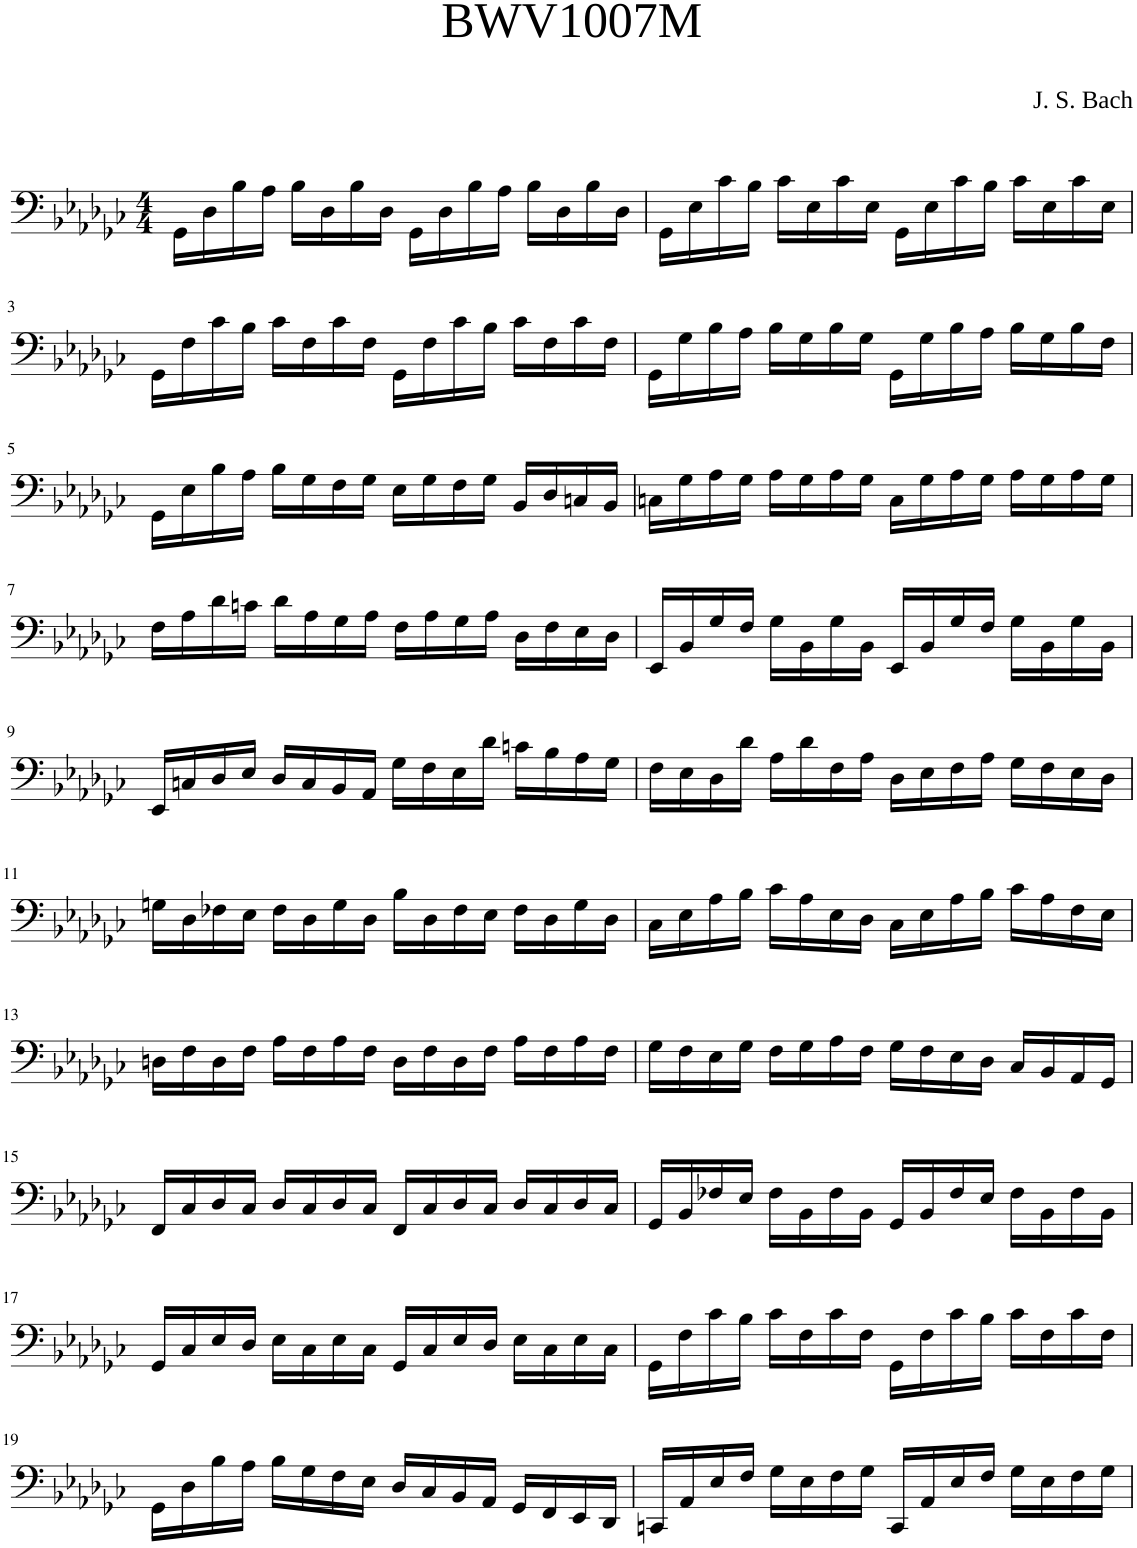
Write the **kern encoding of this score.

**kern
*part1
*staff1
*I"Harp
*I'Hp
*clefF4
*k[b-e-a-d-g-c-]
*M4/4
=1
16GG-\LL
16D-\
16B-\
16A-\JJ
16B-\LL
16D-\
16B-\
16D-\JJ
16GG-\LL
16D-\
16B-\
16A-\JJ
16B-\LL
16D-\
16B-\
16D-\JJ
=2
16GG-\LL
16E-\
16c-\
16B-\JJ
16c-\LL
16E-\
16c-\
16E-\JJ
16GG-\LL
16E-\
16c-\
16B-\JJ
16c-\LL
16E-\
16c-\
16E-\JJ
!!LO:LB:g=z
=3
16GG-\LL
16F\
16c-\
16B-\JJ
16c-\LL
16F\
16c-\
16F\JJ
16GG-\LL
16F\
16c-\
16B-\JJ
16c-\LL
16F\
16c-\
16F\JJ
=4
16GG-\LL
16G-\
16B-\
16A-\JJ
16B-\LL
16G-\
16B-\
16G-\JJ
16GG-\LL
16G-\
16B-\
16A-\JJ
16B-\LL
16G-\
16B-\
16F\JJ
!!LO:LB:g=z
=5
16GG-\LL
16E-\
16B-\
16A-\JJ
16B-\LL
16G-\
16F\
16G-\JJ
16E-\LL
16G-\
16F\
16G-\JJ
16BB-/LL
16D-/
16Cn/
16BB-/JJ
=6
16Cn\LL
16G-\
16A-\
16G-\JJ
16A-\LL
16G-\
16A-\
16G-\JJ
16C\LL
16G-\
16A-\
16G-\JJ
16A-\LL
16G-\
16A-\
16G-\JJ
!!LO:LB:g=z
=7
16F\LL
16A-\
16d-\
16cn\JJ
16d-\LL
16A-\
16G-\
16A-\JJ
16F\LL
16A-\
16G-\
16A-\JJ
16D-\LL
16F\
16E-\
16D-\JJ
=8
16EE-/LL
16BB-/
16G-/
16F/JJ
16G-\LL
16BB-\
16G-\
16BB-\JJ
16EE-/LL
16BB-/
16G-/
16F/JJ
16G-\LL
16BB-\
16G-\
16BB-\JJ
!!LO:LB:g=z
=9
16EE-/LL
16Cn/
16D-/
16E-/JJ
16D-/LL
16C/
16BB-/
16AA-/JJ
16G-\LL
16F\
16E-\
16d-\JJ
16cn\LL
16B-\
16A-\
16G-\JJ
=10
16F\LL
16E-\
16D-\
16d-\JJ
16A-\LL
16d-\
16F\
16A-\JJ
16D-\LL
16E-\
16F\
16A-\JJ
16G-\LL
16F\
16E-\
16D-\JJ
!!LO:LB:g=z
=11
16Gn\LL
16D-\
16F-X\
16E-\JJ
16F-\LL
16D-\
16G\
16D-\JJ
16B-\LL
16D-\
16F-\
16E-\JJ
16F-\LL
16D-\
16G\
16D-\JJ
=12
16C-\LL
16E-\
16A-\
16B-\JJ
16c-\LL
16A-\
16E-\
16D-\JJ
16C-\LL
16E-\
16A-\
16B-\JJ
16c-\LL
16A-\
16F\
16E-\JJ
!!LO:LB:g=z
=13
16Dn\LL
16F\
16D\
16F\JJ
16A-\LL
16F\
16A-\
16F\JJ
16D\LL
16F\
16D\
16F\JJ
16A-\LL
16F\
16A-\
16F\JJ
=14
16G-\LL
16F\
16E-\
16G-\JJ
16F\LL
16G-\
16A-\
16F\JJ
16G-\LL
16F\
16E-\
16D-\JJ
16C-/LL
16BB-/
16AA-/
16GG-/JJ
!!LO:LB:g=z
=15
16FF/LL
16C-/
16D-/
16C-/JJ
16D-/LL
16C-/
16D-/
16C-/JJ
16FF/LL
16C-/
16D-/
16C-/JJ
16D-/LL
16C-/
16D-/
16C-/JJ
=16
16GG-/LL
16BB-/
16F-X/
16E-/JJ
16F-\LL
16BB-\
16F-\
16BB-\JJ
16GG-/LL
16BB-/
16F-/
16E-/JJ
16F-\LL
16BB-\
16F-\
16BB-\JJ
!!LO:LB:g=z
=17
16GG-/LL
16C-/
16E-/
16D-/JJ
16E-\LL
16C-\
16E-\
16C-\JJ
16GG-/LL
16C-/
16E-/
16D-/JJ
16E-\LL
16C-\
16E-\
16C-\JJ
=18
16GG-\LL
16F\
16c-\
16B-\JJ
16c-\LL
16F\
16c-\
16F\JJ
16GG-\LL
16F\
16c-\
16B-\JJ
16c-\LL
16F\
16c-\
16F\JJ
!!LO:LB:g=z
=19
16GG-\LL
16D-\
16B-\
16A-\JJ
16B-\LL
16G-\
16F\
16E-\JJ
16D-/LL
16C-/
16BB-/
16AA-/JJ
16GG-/LL
16FF/
16EE-/
16DD-/JJ
=20
16CCn/LL
16AA-/
16E-/
16F/JJ
16G-\LL
16E-\
16F\
16G-\JJ
16CC/LL
16AA-/
16E-/
16F/JJ
16G-\LL
16E-\
16F\
16G-\JJ
=
*-
